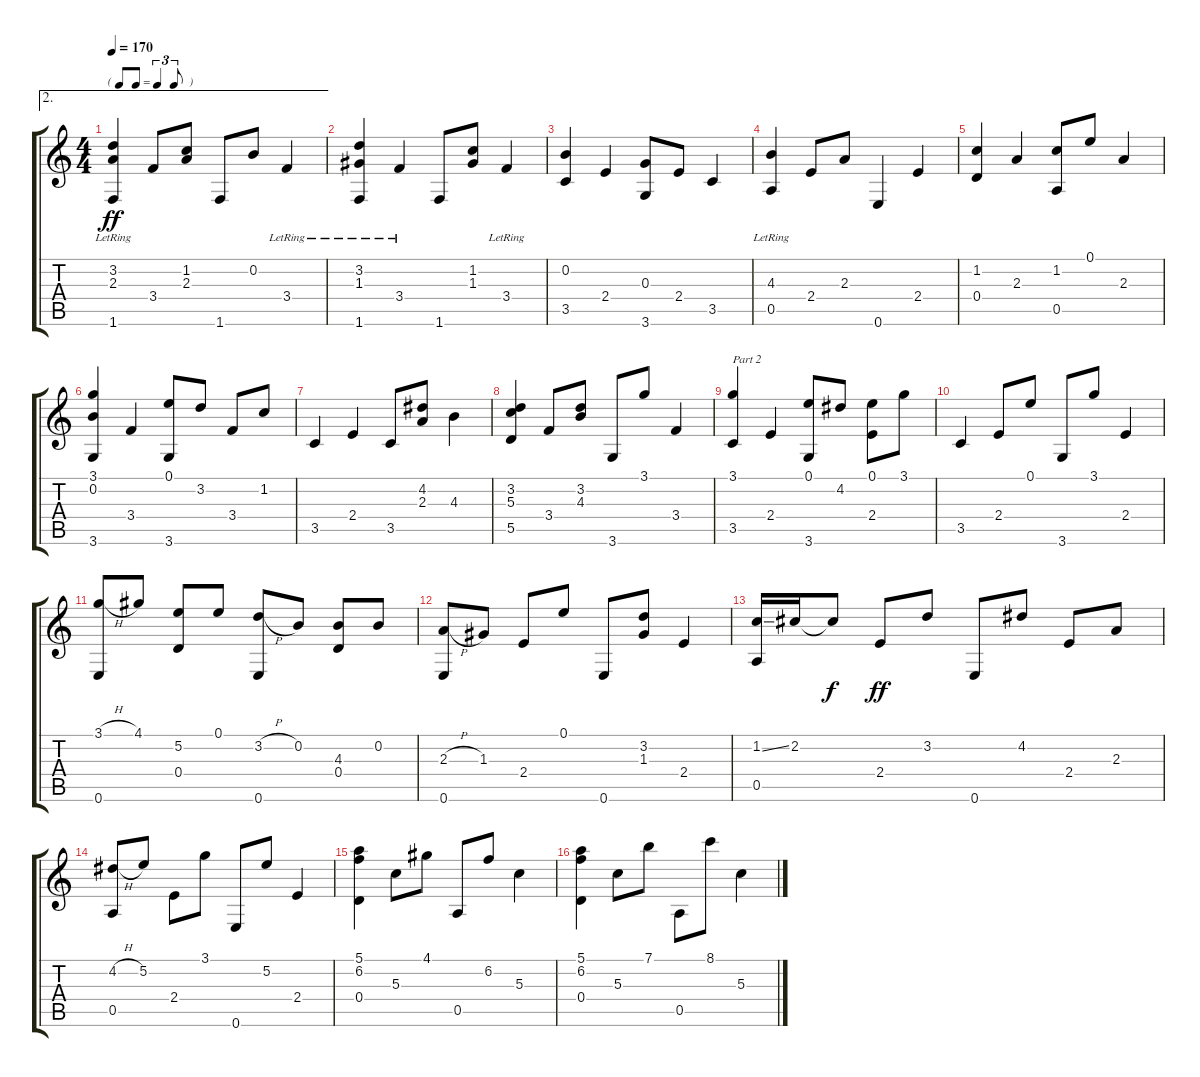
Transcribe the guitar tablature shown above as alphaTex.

\track "" {instrument acousticguitarnylon}
\staff {score tabs}
\tuning (E4 B3 G3 D3 A2 E2) {hide}
\ae 2
\ts (4 4)
\tf triplet8th
\tempo 170
\clef g2
\ks c
(3.2 2.3 1.6{lr}).4{dy ff} 3.4.8 (1.2 2.3).8 1.6.8 0.2.8 3.4{lr}.4 |
(3.2 1.3 1.6{lr}).4 3.4{lr}.4 1.6.8 (1.2 1.3).8 3.4{lr}.4 |
(0.2 3.5).4 2.4.4 (0.3 3.6).8 2.4.8 3.5.4 |
(4.3 0.5{lr}).4 2.4.8 2.3.8 0.6.4 2.4.4 |
(1.2 0.4).4 2.3.4 (1.2 0.5).8 0.1.8 2.3.4 |
(3.1 0.2 3.6).4 3.4.4 (0.1 3.6).8 3.2.8 3.4.8 1.2.8 |
3.5.4 2.4.4 3.5.8 (4.2 2.3).8 4.3.4 |
(3.2 5.3 5.5).4 3.4.8 (3.2 4.3).8 3.6.8 3.1.8 3.4.4 |
(3.1 3.5).4{txt "Part 2"} 2.4.4 (0.1 3.6).8 4.2.8 (0.1 2.4).8 3.1.8 |
3.5.4 2.4.8 0.1.8 3.6.8 3.1.8 2.4.4 |
(3.1{h} 0.6).8 4.1.8 (5.2 0.4).8 0.1.8 (3.2{h} 0.6).8 0.2.8 (4.3 0.4).8 0.2.8 |
(2.3{h} 0.6).8 1.3.8 2.4.8 0.1.8 0.6.8 (3.2 1.3).8 2.4.4 |
(1.2{ss} 0.5).16 2.2.16 2.2{t}.8{dy f} 2.4.8{dy ff} 3.2.8 0.6.8 4.2.8 2.4.8 2.3.8 |
(4.2{h} 0.5).8 5.2.8 2.4.8 3.1.8 0.6.8 5.2.8 2.4.4 |
(5.1 6.2 0.4).4 5.3.8 4.1.8 0.5.8 6.2.8 5.3.4 |
(5.1 6.2 0.4).4 5.3.8 7.1.8 0.5.8 8.1.8 5.3.4
